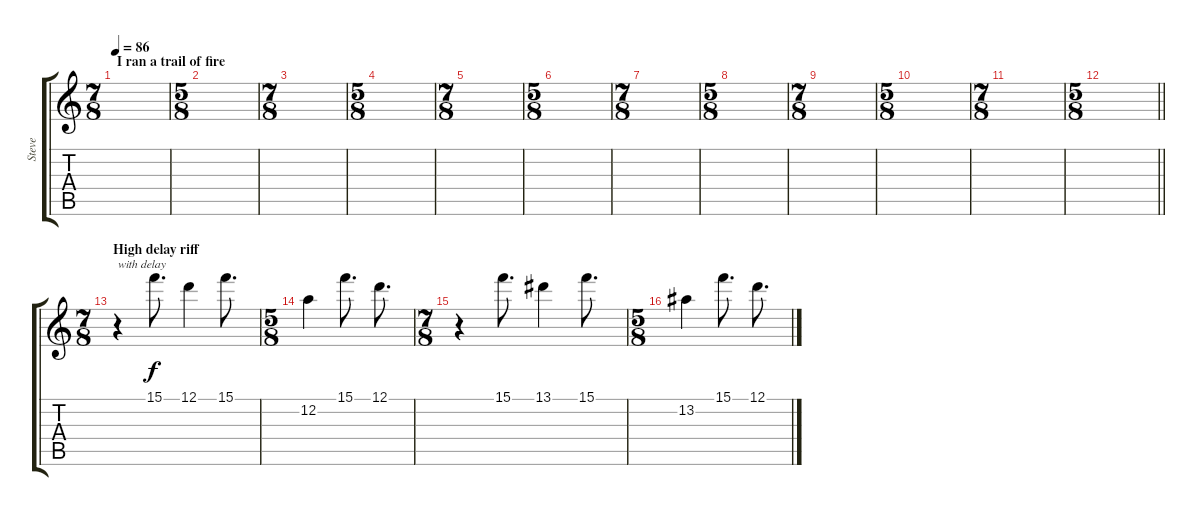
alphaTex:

\track ("Steve" "Steve") {instrument electricguitarclean}
\staff {score tabs}
\tuning (D4 A3 F3 C3 G2 C2) {hide}
\ts (7 8)
\section ("" "I ran a trail of fire")
\tempo 86
\clef g2
\ks c
|
\ts (5 8)
|
\ts (7 8)
|
\ts (5 8)
|
\ts (7 8)
|
\ts (5 8)
|
\ts (7 8)
|
\ts (5 8)
|
\ts (7 8)
|
\ts (5 8)
|
\ts (7 8)
|
\ts (5 8)
\barLineRight lightlight
|
\ts (7 8)
\section ("" "High delay riff")
r.4{txt "with delay"} 15.1.8{d} 12.1.4 15.1.8{d} |
\ts (5 8)
12.2.4 15.1.8{d} 12.1.8{d} |
\ts (7 8)
r.4 15.1.8{d} 13.1.4 15.1.8{d} |
\ts (5 8)
13.2.4 15.1.8{d} 12.1.8{d}
